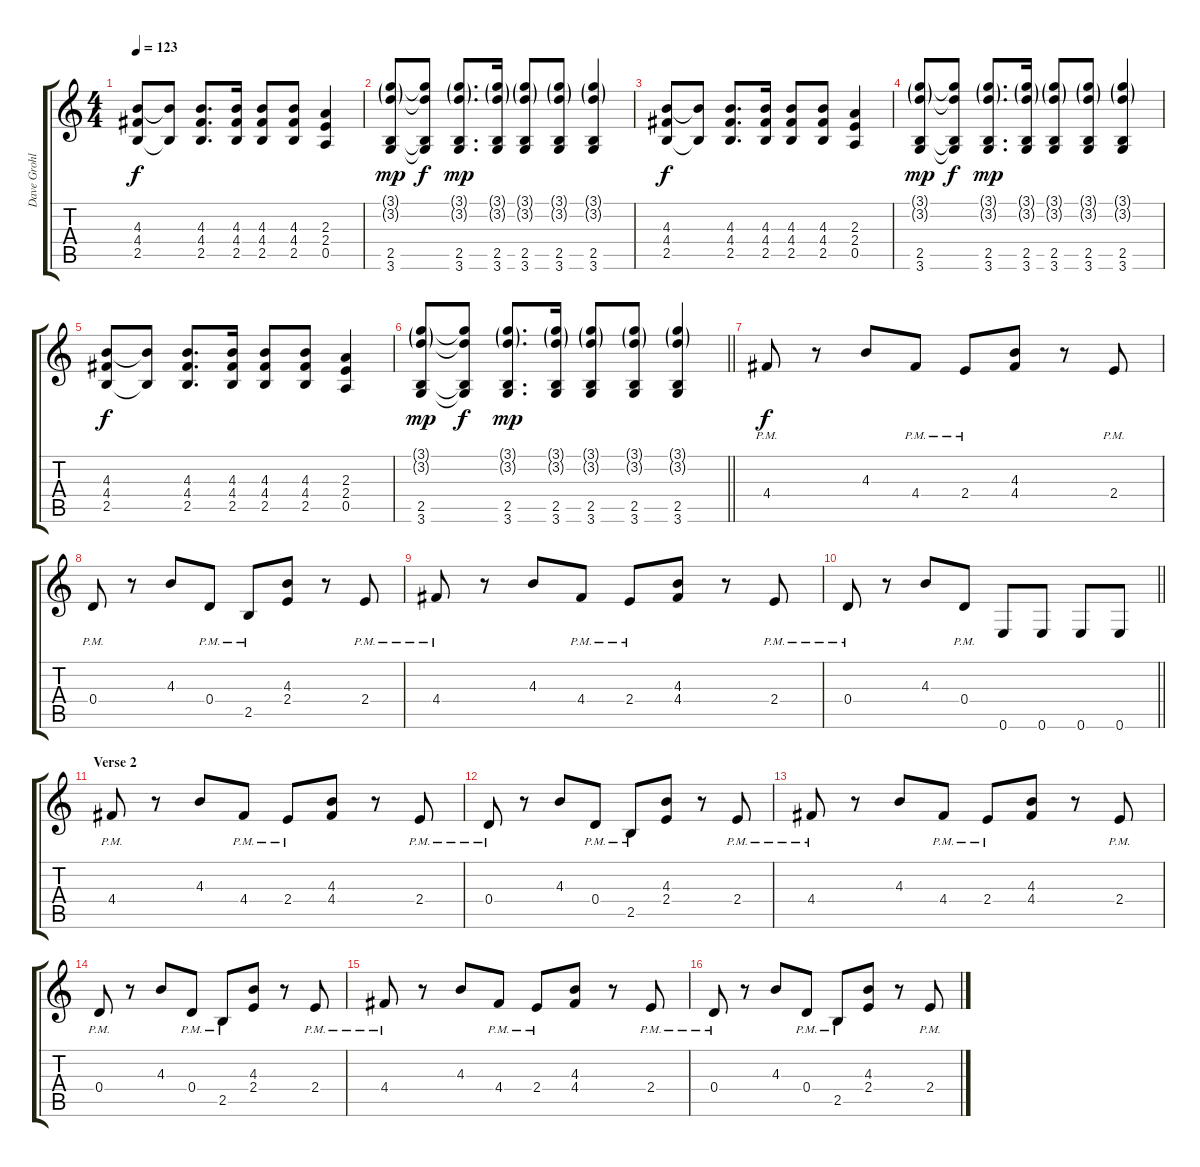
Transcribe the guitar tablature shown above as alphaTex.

\track ("Dave Grohl (Rhytm guitar)" "Dave Grohl") {instrument distortionguitar}
\staff {score tabs}
\tuning (E4 B3 G3 D3 A2 E2) {hide}
\ts (4 4)
\tempo 123
\clef g2
\ks c
(4.3 4.4 2.5).8{dy f} (4.3{t} 2.5{t}).8 (4.3 4.4 2.5).8{d} (4.3 4.4 2.5).16 (4.3 4.4 2.5).8 (4.3 4.4 2.5).8 (2.3 2.4 0.5).4 |
(3.1{g} 3.2{g} 2.5 3.6).8{dy mp} (3.1{t} 3.2{t} 2.5{t} 3.6{t}).8{dy f} (3.1{g} 3.2{g} 2.5 3.6).8{d dy mp} (3.1{g} 3.2{g} 2.5 3.6).16 (3.1{g} 3.2{g} 2.5 3.6).8 (3.1{g} 3.2{g} 2.5 3.6).8 (3.1{g} 3.2{g} 2.5 3.6).4 |
(4.3 4.4 2.5).8{dy f volume 13 balance 0} (4.3{t} 2.5{t}).8 (4.3 4.4 2.5).8{d} (4.3 4.4 2.5).16 (4.3 4.4 2.5).8 (4.3 4.4 2.5).8 (2.3 2.4 0.5).4 |
(3.1{g} 3.2{g} 2.5 3.6).8{dy mp} (3.1{t} 3.2{t} 2.5{t} 3.6{t}).8{dy f} (3.1{g} 3.2{g} 2.5 3.6).8{d dy mp} (3.1{g} 3.2{g} 2.5 3.6).16 (3.1{g} 3.2{g} 2.5 3.6).8 (3.1{g} 3.2{g} 2.5 3.6).8 (3.1{g} 3.2{g} 2.5 3.6).4 |
(4.3 4.4 2.5).8{dy f} (4.3{t} 2.5{t}).8 (4.3 4.4 2.5).8{d} (4.3 4.4 2.5).16 (4.3 4.4 2.5).8 (4.3 4.4 2.5).8 (2.3 2.4 0.5).4 |
\barLineRight lightlight
(3.1{g} 3.2{g} 2.5 3.6).8{dy mp} (3.1{t} 3.2{t} 2.5{t} 3.6{t}).8{dy f} (3.1{g} 3.2{g} 2.5 3.6).8{d dy mp} (3.1{g} 3.2{g} 2.5 3.6).16 (3.1{g} 3.2{g} 2.5 3.6).8 (3.1{g} 3.2{g} 2.5 3.6).8 (3.1{g} 3.2{g} 2.5 3.6).4 |
\section ("" "")
4.4{pm}.8{dy f volume 16 balance 0} r.8 4.3.8 4.4{pm}.8 2.4{pm}.8 (4.3 4.4).8 r.8 2.4{pm}.8 |
0.4{pm}.8 r.8 4.3.8 0.4{pm}.8 2.5{pm}.8 (4.3 2.4).8 r.8 2.4{pm}.8 |
4.4{pm}.8 r.8 4.3.8 4.4{pm}.8 2.4{pm}.8 (4.3 4.4).8 r.8 2.4{pm}.8 |
\barLineRight lightlight
0.4{pm}.8 r.8 4.3.8 0.4{pm}.8 0.6.8 0.6.8 0.6.8 0.6.8 |
\section ("" "Verse 2")
4.4{pm}.8 r.8 4.3.8 4.4{pm}.8 2.4{pm}.8 (4.3 4.4).8 r.8 2.4{pm}.8 |
0.4{pm}.8 r.8 4.3.8 0.4{pm}.8 2.5{pm}.8 (4.3 2.4).8 r.8 2.4{pm}.8{volume 6} |
4.4{pm}.8 r.8 4.3.8 4.4{pm}.8 2.4{pm}.8 (4.3 4.4).8 r.8 2.4{pm}.8 |
0.4{pm}.8 r.8 4.3.8 0.4{pm}.8 2.5{pm}.8 (4.3 2.4).8 r.8 2.4{pm}.8 |
4.4{pm}.8{volume 16} r.8 4.3.8 4.4{pm}.8 2.4{pm}.8 (4.3 4.4).8 r.8 2.4{pm}.8 |
0.4{pm}.8 r.8 4.3.8 0.4{pm}.8 2.5{pm}.8 (4.3 2.4).8 r.8 2.4{pm}.8{volume 6}
